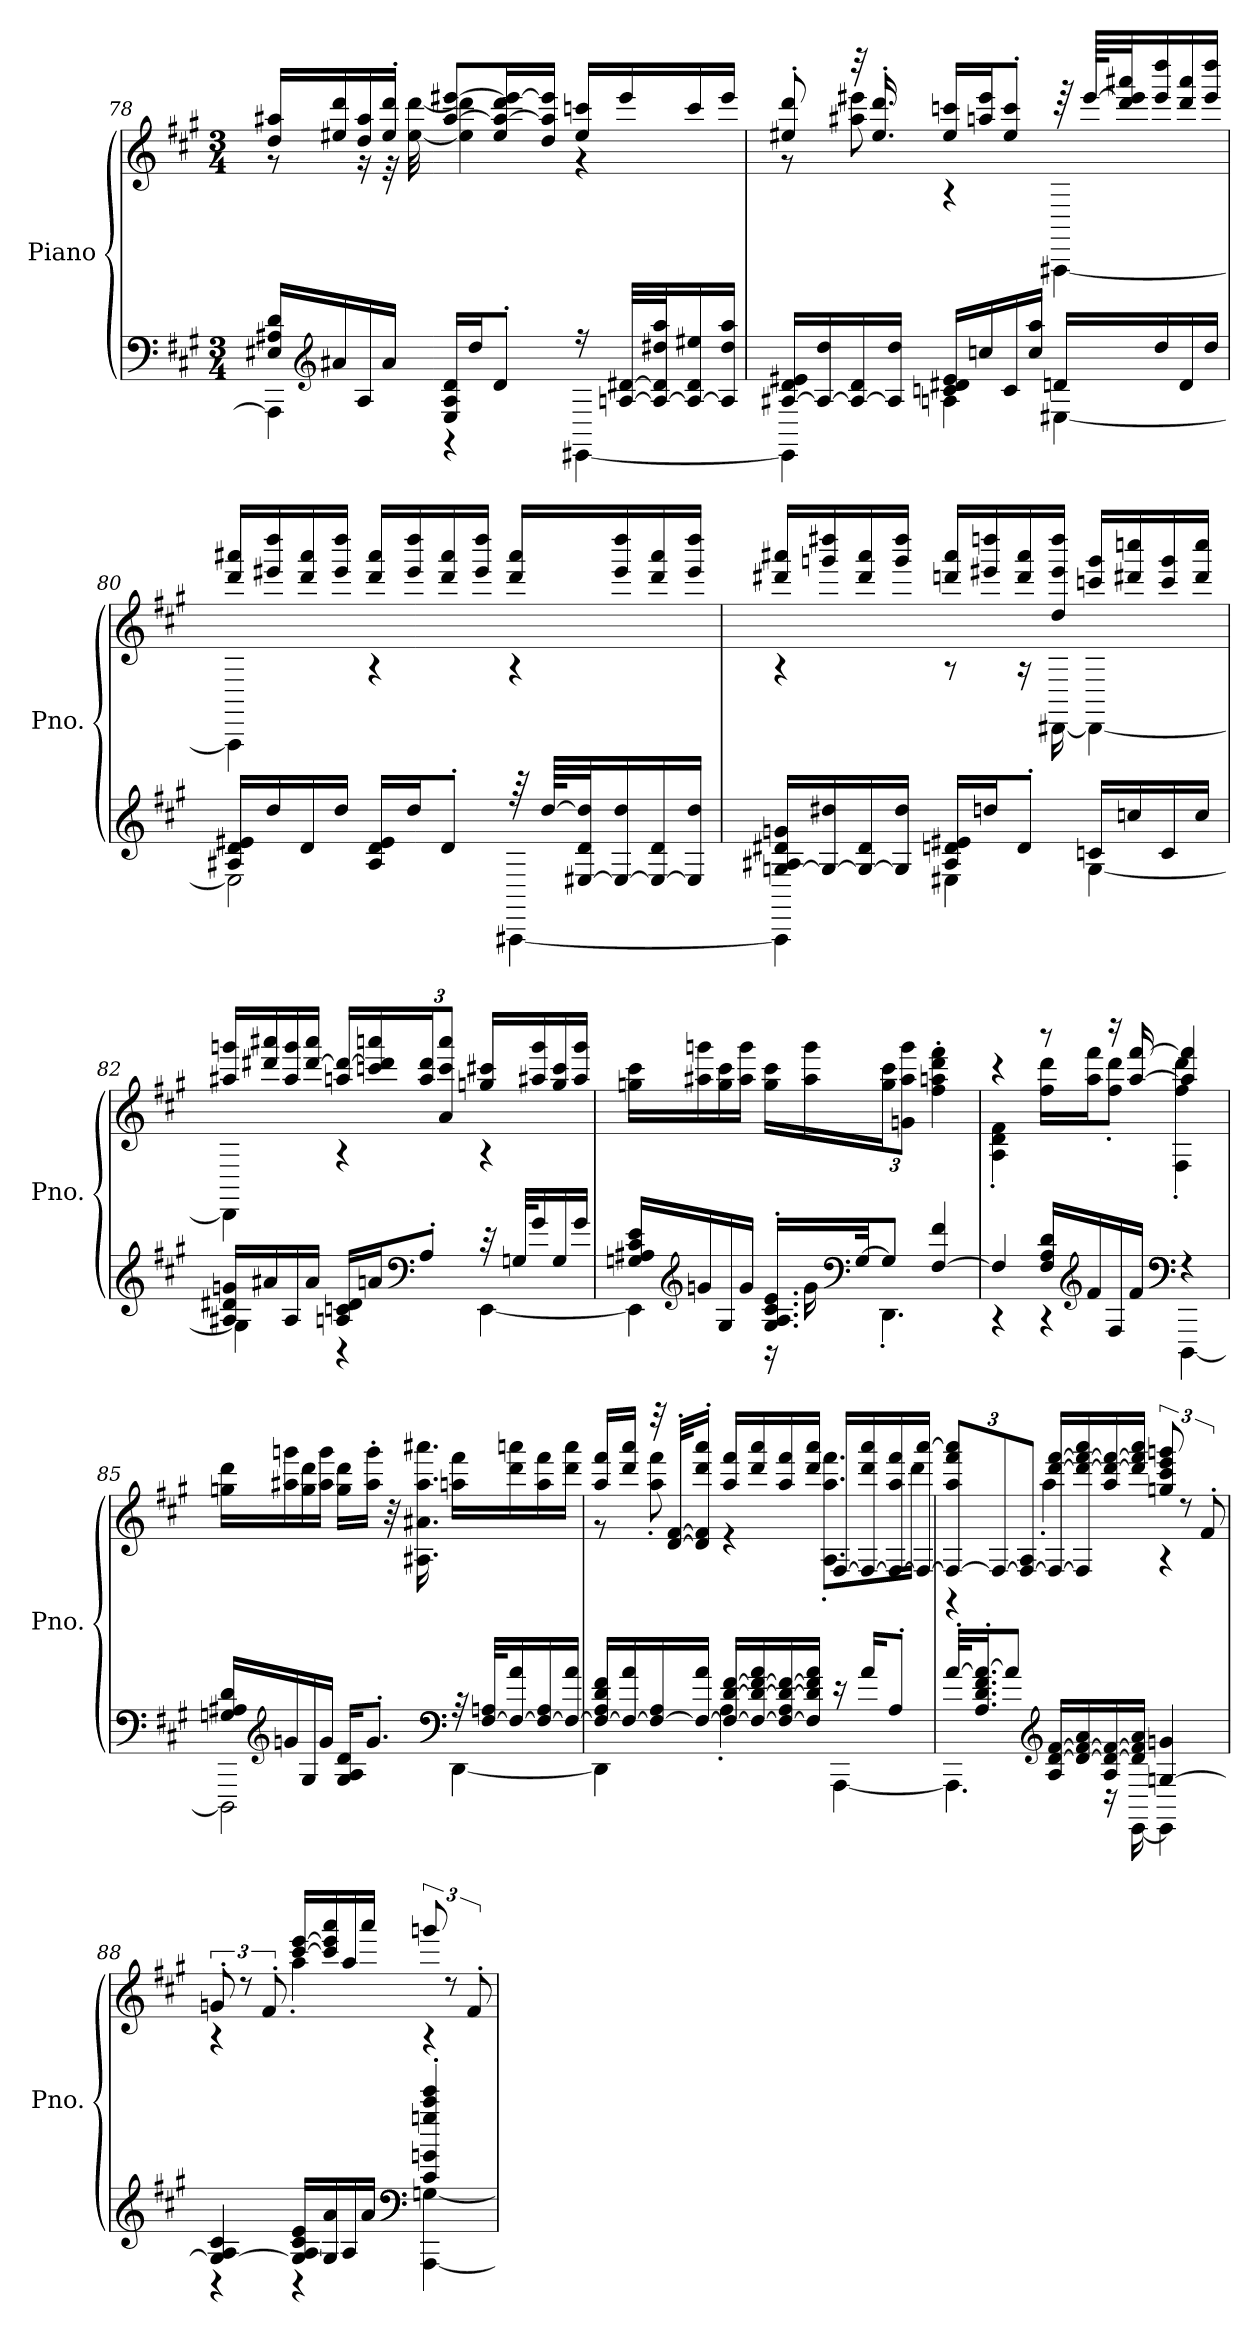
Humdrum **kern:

**kern	**kern
*part1	*part1
*staff2	*staff1
*I"Piano	*
*I'Pno.	*
*clefF4	*clefG2
*k[f#c#g#]	*k[f#c#g#]
*M3/4	*M3/4
=78	=78
*^	*^
16E#X/ 16A#X/ 16d/LL	4AAA#\]	16dd/ 16aa#X/LL	8r
*clefG2	*	*	*
16a#X/	.	16ee#X/ 16ddd/	.
16A#/	.	16dd/ 16aa#/	16r
16a#/JJ	.	16ee#/' 16ddd/'JJ	32r
.	.	.	[32ee#\ [32ddd\
16E#/ 16A#/ 16d/LL	4r	[8aa#/ [8eee#X/L	4ee#\] 4ddd\]
16dd/J	.	.	.
8d'/J	.	16ee#/ 16aa#/_ 16ddd/ 16eee#/_L	.
.	.	16dd/ 16aa#/] 16eee#/]JJ	.
16r	[4EE#X\	16ee#/ 16cccn/LL	4r
[32An/ [32d#X/LLL	.	16eee#/	.
32A/_ 32d#/] 32dd#X/ 32aa/J	.	.	.
16A/_ 16d#/ 16ee#X/	.	16ccc/	.
16A/] 16dd#/ 16aa/JJ	.	16eee#/JJ	.
!!LO:LB:g=z	!!
=79	=79	=79	=79
[16A#X/ 16d/ 16e#X/LL	4EE#\]	8ee#X/' 8ddd/'	8r
16A#/_ 16dd/	.	.	.
16A#/_ 16d/	.	32r	8aa#X\ 8eee#X\
.	.	16.ee#/' 16.ddd/'	.
16A#/] 16dd/JJ	.	.	.
16cn/ 16d#X/ 16e#/LL	4An\	16ee#/ 16cccn/LL	4r
16ccn/	.	16aan/ 16eee#/J	.
16c/	.	8ee#/' 8ccc/'J	.
16cc/ 16aa/JJ	.	.	.
16dn/LL	[4E#X\	64r	[4AAA#X\
.	.	[64eee#/KLLL	.
.	.	32ddd/ 32eee#/] 32aaa#X/J	.
16dd/	.	16eee#/ 16dddd/	.
16d/	.	16ddd/ 16aaa#/	.
16dd/JJ	.	16eee#/ 16dddd/JJ	.
=80	=80	=80	=80
16A#X/ 16d/ 16e#X/LL	2E#\]	16ddd/ 16aaa#X/LL	4AAA#\]
16dd/	.	16eee#X/ 16dddd/	.
16d/	.	16ddd/ 16aaa#/	.
16dd/JJ	.	16eee#/ 16dddd/JJ	.
16A#/ 16d/ 16e#/LL	.	16ddd/ 16aaa#/LL	4r
16dd/J	.	16eee#/ 16dddd/	.
8d'/J	.	16ddd/ 16aaa#/	.
.	.	16eee#/ 16dddd/JJ	.
64r	[4AAA#X\	16ddd/ 16aaa#/LL	4r
[64dd/KLLL	.	.	.
[32E#X/ 32d/ 32dd/]J	.	.	.
16E#/_ 16dd/	.	16eee#/ 16dddd/	.
16E#/_ 16d/	.	16ddd/ 16aaa#/	.
16E#/] 16dd/JJ	.	16eee#/ 16dddd/JJ	.
!!LO:LB:g=z	!!
=81	=81	=81	=81
[16Gn/ 16A#X/ 16d#X/ 16gn/LL	4AAA#\]	16ddd#X/ 16aaa#X/LL	4r
16G/_ 16dd#X/	.	16gggn/ 16dddd#X/	.
16G/_ 16d#/	.	16ddd#/ 16aaa#/	.
16G/] 16dd#/JJ	.	16ggg/ 16dddd#/JJ	.
16A#/ 16dn/ 16e#X/LL	4E#X\	16dddn/ 16aaa#/LL	8r
16ddn/J	.	16eee#X/ 16ddddn/	.
8d'/J	.	16ddd/ 16aaa#/	16r
.	.	16dd/ 16eee#/ 16dddd/JJ	[16DD#X\
16cn/LL	[4G\	16cccn/ 16ggg/LL	4DD#\_
16ccn/	.	16ddd#X/ 16ccccn/	.
16c/	.	16ccc/ 16ggg/	.
16cc/JJ	.	16ddd#/ 16cccc/JJ	.
=82	=82	=82	=82
16A#X/ 16d#X/ 16gn/LL	4G\]	16aa#X/ 16gggn/LL	4DD#\]
16a#X/	.	16ddd#X/ 16aaa#X/	.
16A#/	.	16aa#/ 16ggg/	.
16a#/JJ	.	[16ddd#/ 16aaa#/JJ	.
16An/ 16cn/ 16d#/LL	4r	16aan/ 16ddd#/_LL	4r
16an/J	.	16cccn/ 16ddd#/] 16aaan/	.
*clefF4	*	*	*
*	*	*Xbrackettup	*
8A'/J	.	24aa/ 24ddd#/J	.
.	.	12a/ 12ccc/ 12aaa/J	.
32r	[4EE\	16ggn/ 16ccc#X/LL	4r
32Gn/KLL	.	.	.
16g/	.	16aa#X/ 16ggg/	.
16G/	.	16gg/ 16ccc#/	.
16g/JJ	.	16aa#/ 16ggg/JJ	.
*	*	*v	*v
!!LO:PB:g=z
=83	=83	=83
16Gn/ 16A#X/ 16c#/ 16e/LL	4EE\]	16ggn\ 16ccc#\LL
*clefG2	*	*
16gn/	.	16aa#X\ 16gggn\
16G/	.	16gg\ 16ccc#\
16g/JJ	.	16aa#\ 16ggg\JJ
16.G/' 16.A#/' 16.c#/' 16.e/'LL	16r	16gg\ 16ccc#\LL
.	16g\	16aa#\ 16ggg\
*clefF4	*	*
[32G/JK	.	.
8G/J]	4.DD'\	24gg\ 24ccc#\J
.	.	12gn\ 12aa#\ 12ggg\J
[4F#/ 4f#/	.	4ff#\' 4aan\' 4ddd\' 4fff#\'
=84	=84	=84
*	*	*^
4F#/]	4r	4r	4A\' 4d\' 4f#\'
16F#/ 16A/ 16d/LL	4r	8r	16ff#\ 16ddd\LL
*clefG2	*	*	*
16f#/	.	.	16aa\ 16fff#\J
16F#/	.	16r	8ff#\' 8ddd\'J
16f#/JJ	.	[16aa/ [16fff#/	.
*clefF4	*	*	*
4r	[4DDD\	4aa/] 4fff#/]	4F#\' 4ff#\' 4ddd\'
*	*	*v	*v
!!LO:LB:g=z
=85	=85	=85
16Gn/ 16A#X/ 16d/LL	2DDD\]	16ggn\ 16ddd\LL
*clefG2	*	*
16gn/	.	16aa#X\ 16gggn\
16G/	.	16gg\ 16ddd\
16g/JJ	.	16aa#\ 16ggg\JJ
16G/ 16A#/ 16d/KL	.	16gg\ 16ddd\LL
8.g'/J	.	16aa#\' 16ggg\'JJ
.	.	32r
.	.	16.A#X\ 16.a#X\ 16.aa#\ 16.aaa#X\
*clefF4	*	*
32r	[4DD\	16aan\ 16fff#\LL
[32F#/ 32An/KLL	.	.
16F#/_ 16a/	.	16ddd\ 16aaan\
16F#/_ 16A/	.	16aa\ 16fff#\
16F#/_ 16a/JJ	.	16ddd\ 16aaa\JJ
=86	=86	=86
*	*	*^
16F#/_ 16A/ 16d/ 16f#/LL	4DD\]	16aa/ 16fff#/LL	8r
16F#/_ 16a/	.	16ddd/ 16aaa/JJ	.
16F#/_ 16A/	.	32r	8aa\' 8fff#\'
.	.	[32d/' [32f#/'KLL	.
16F#/_ 16a/JJ	.	16d/]' 16f#/]' 16ddd/' 16aaa/'JJ	.
16F#/_ [16d/ [16f#/LL	4A'\	16aa/ 16fff#/LL	4r
16F#/_ 16d/_ 16f#/_ 16a/	.	16ddd/ 16aaa/	.
16F#/_ 16A/ 16d/_ 16f#/_	.	16aa/ 16fff#/	.
16F#/] 16d/] 16f#/] 16a/JJ	.	16ddd/ 16aaa/JJ	.
16r	[4AAA\	[16F#/LL	8.A\' 8.aa\' 8.fff#\'L
16a/KL	.	16F#/_ 16ddd/ 16aaa/	.
8A'/J	.	16F#/_ 16aa/ 16fff#/	.
.	.	16F#/_ [16aaa/JJ	16ddd\Jk
!!LO:LB:g=z	!!
=87	=87	=87	=87
[32a'/KLL	4.AAA\]	12F#/_ 12aa/ 12fff#/ 12aaa/]L	4r
16.A/' 16.d/' 16.f#/' 16.a/_'J	.	.	.
.	.	12F#/_	.
8a/J]	.	.	.
.	.	12F#/_ 12A/J	.
*clefG2	*	*	*
16A/ [16d/ [16f#/LL	.	16F#/_ [16ddd/ [16fff#/LL	4aa'\
16d/_ 16f#/_ 16a/	.	16F#/] 16ddd/_ 16fff#/_ 16aaa/	.
16A/ 16d/_ 16f#/_	16r	16aa/ 16ddd/_ 16fff#/_	.
16d/] 16f#/] 16a/JJ	[16EE\	16ddd/] 16fff#/] 16aaa/JJ	.
*	*	*brackettup	*
[4Gn/ 4gn/	4EE\]	12ggn/ 12ccc#/ 12eee/ 12gggn/	4r
.	.	12r	.
.	.	12f#'/	.
=88	=88	=88	=88
4G/_ 4A/ 4c#/	4r	12gn'/	4r
.	.	12r	.
.	.	12f#'/	.
16G/_ 16A/ 16c#/ 16e/LL	4r	[16ccc#/ [16eee/LL	4aa'\
16G/] 16a/	.	16ccc#/] 16eee/] 16aaa/	.
16A/	.	16aa/	.
16a/JJ	.	16aaa/JJ	.
*clefF4	*	*	*
4c#/' 4gn/' 4ggn/' 4ccc#/' 4eee/'	[4AAA\ [4Gn\	12gggn/	4r
.	.	12r	.
.	.	12f#'/	.
*v	*v	*	*
*	*v	*v
=	=
*-	*-
